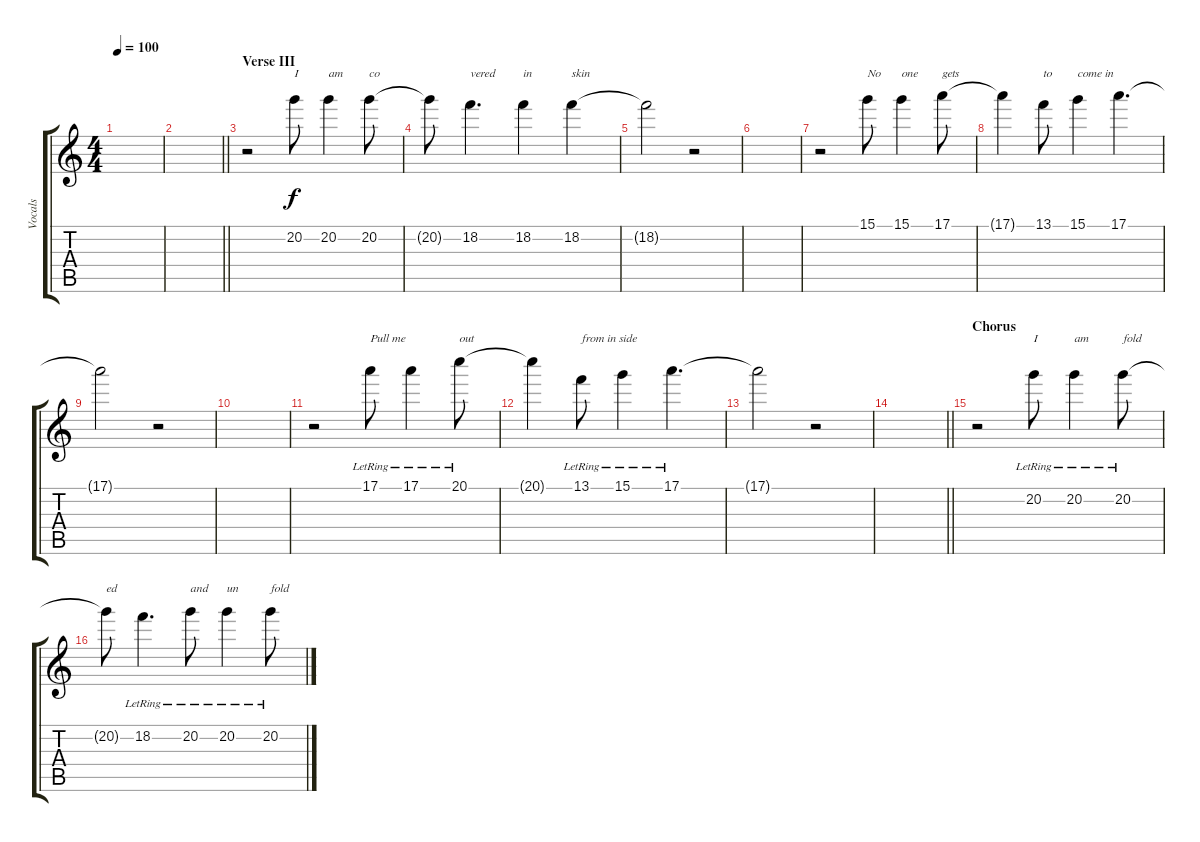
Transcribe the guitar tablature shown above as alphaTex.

\track ("Vocals" "Vocals") {instrument acousticguitarnylon}
\staff {score tabs}
\tuning (E4 B3 G3 D3 A2 E2) {hide}
\ts (4 4)
\tempo 100
\clef g2
\ks c
|
\barLineRight lightlight
|
\section ("" "Verse III")
r.2 20.2.8{txt "I"} 20.2.4{txt "am"} 20.2.8{txt "co"} |
20.2{t}.8 18.2.4{d txt "vered"} 18.2.4{txt "in"} 18.2.4{txt "skin"} |
18.2{t}.2 r.2 |
|
r.2 15.1.8{txt "No"} 15.1.4{txt "one"} 17.1.8{txt "gets"} |
17.1{t}.4 13.1.8{txt "to"} 15.1.4{txt "come in"} 17.1.4{d} |
17.1{t}.2 r.2 |
|
r.2 17.1{lr}.8{txt "Pull me"} 17.1{lr}.4 20.1{lr}.8{txt "out"} |
20.1{t}.4 13.1{lr}.8{txt "from in side"} 15.1{lr}.4 17.1{lr}.4{d} |
17.1{t}.2 r.2 |
\barLineRight lightlight
|
\section ("" "Chorus")
r.2 20.2{lr}.8{txt "I"} 20.2{lr}.4{txt "am"} 20.2{lr}.8{txt "fold"} |
20.2{t}.8{txt "ed"} 18.2{lr}.4{d} 20.2{lr}.8{txt "and"} 20.2{lr}.4{txt "un"} 20.2{lr}.8{txt "fold"}
